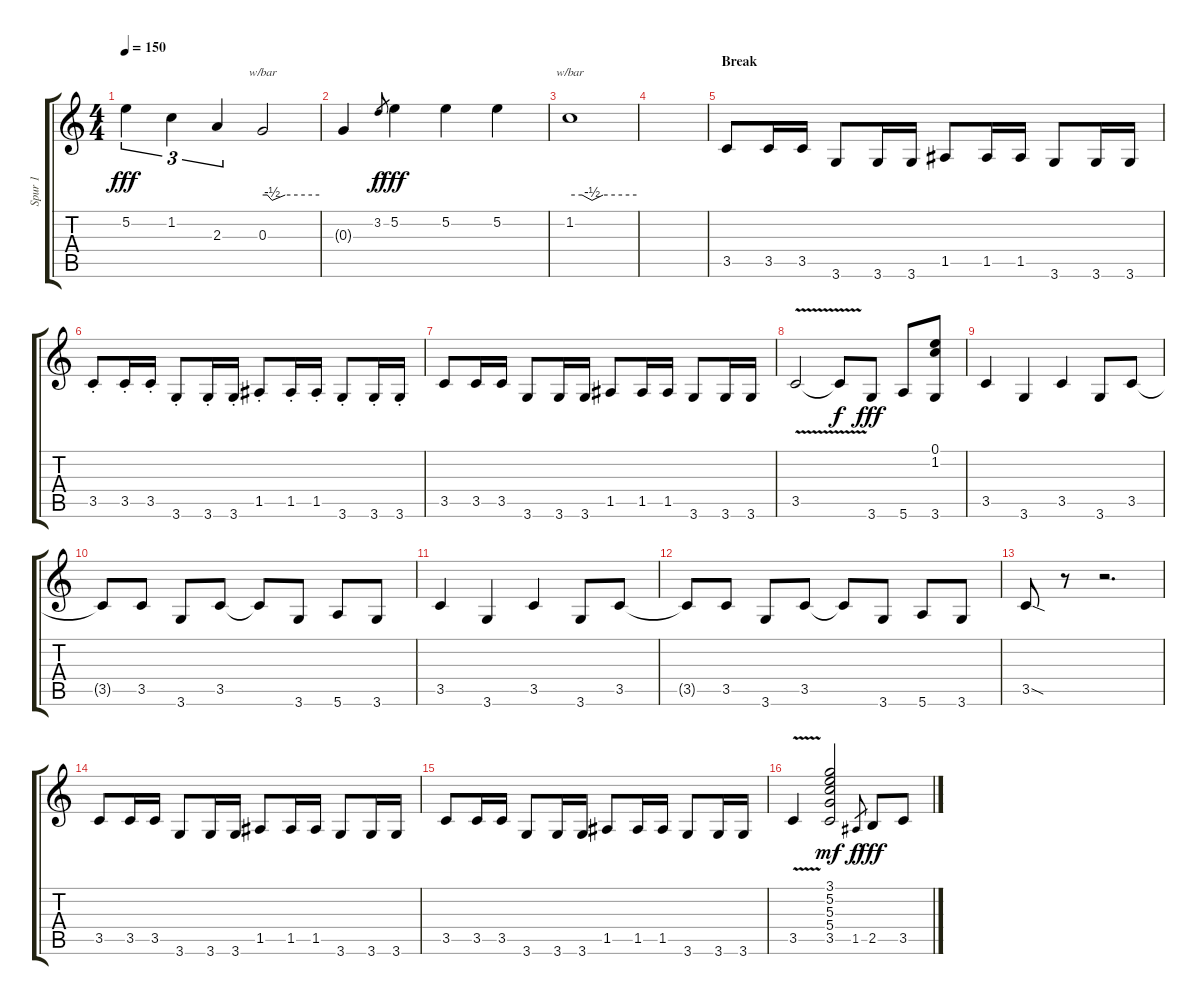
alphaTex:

\track ("Spur 1" "Spur 1") {instrument electricguitarclean}
\staff {score tabs}
\tuning (E4 B3 G3 D3 A2 E2) {hide}
\ts (4 4)
\tempo 150
\clef g2
\ks c
5.2.4{tu (3 2) dy fff} 1.2.4{tu (3 2)} 2.3.4{tu (3 2)} 0.3.2{tbe (custom default 0 0 5 0 10 -2 24 0 60 0)} |
0.3{t}.4 3.2.8{gr dy f} 5.2.4{dy fff} 5.2.4 5.2.4 |
1.2.1{tbe (custom default 0 0 11 0 20 -2 30 0 60 0)} |
|
\section ("" "Break")
3.5.8{instrument electricguitarmuted} 3.5.16 3.5.16 3.6.8 3.6.16 3.6.16 1.5.8 1.5.16 1.5.16 3.6.8 3.6.16 3.6.16 |
3.5{st}.8 3.5{st}.16 3.5{st}.16 3.6{st}.8 3.6{st}.16 3.6{st}.16 1.5{st}.8 1.5{st}.16 1.5{st}.16 3.6{st}.8 3.6{st}.16 3.6{st}.16 |
3.5.8 3.5.16 3.5.16 3.6.8 3.6.16 3.6.16 1.5.8 1.5.16 1.5.16 3.6.8 3.6.16 3.6.16 |
3.5{v}.2 3.5{t}.8{dy f instrument electricguitarmuted} 3.6.8{dy fff} 5.6.8 (0.1 1.2 3.6).8 |
3.5.4 3.6.4 3.5.4 3.6.8 3.5.8 |
3.5{t}.8 3.5.8 3.6.8 3.5.8 3.5{t}.8 3.6.8 5.6.8 3.6.8 |
3.5.4 3.6.4 3.5.4 3.6.8 3.5.8 |
3.5{t}.8 3.5.8 3.6.8 3.5.8 3.5{t}.8 3.6.8 5.6.8 3.6.8 |
3.5{sod}.8 r.8 r.2{d instrument electricbassfinger} |
3.5.8{instrument acousticguitarsteel} 3.5.16 3.5.16 3.6.8 3.6.16 3.6.16 1.5.8 1.5.16 1.5.16 3.6.8 3.6.16 3.6.16 |
3.5.8{instrument acousticguitarsteel} 3.5.16 3.5.16 3.6.8 3.6.16 3.6.16 1.5.8 1.5.16 1.5.16 3.6.8 3.6.16 3.6.16 |
3.5{v}.4 (3.1 5.2 5.3 5.4 3.5).2{dy mf} 1.5.8{gr dy f} 2.5.8{dy fff instrument electricguitarclean} 3.5.8
